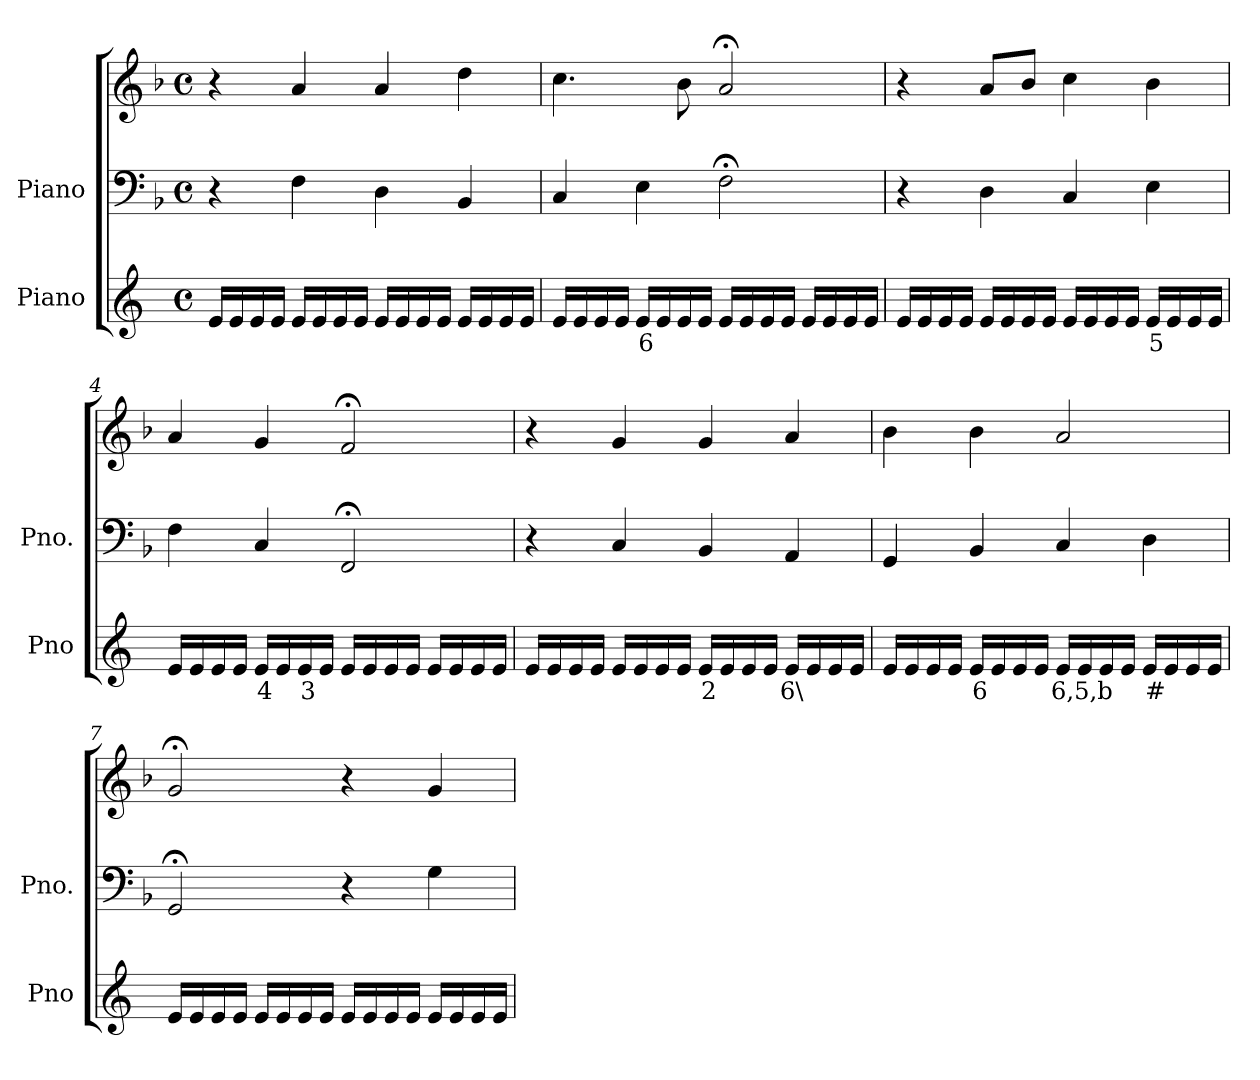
**kern	**text	**kern	**kern
*part2	*part2	*part1	*part1
*staff3	*staff3	*staff2	*staff1
*I"Piano	*	*I"Piano	*
*I'Pno	*	*I'Pno.	*
*clefG2	*	*clefF4	*clefG2
*k[]	*	*k[b-]	*k[b-]
*M4/4	*	*M4/4	*M4/4
*met(c)	*	*met(c)	*met(c)
=1	=1	=1	=1
16e/LL	.	4r	4r
16e/	.	.	.
16e/	.	.	.
16e/JJ	.	.	.
16e/LL	.	4F\	4a/
16e/	.	.	.
16e/	.	.	.
16e/JJ	.	.	.
16e/LL	.	4D\	4a/
16e/	.	.	.
16e/	.	.	.
16e/JJ	.	.	.
16e/LL	.	4BB-/	4dd\
16e/	.	.	.
16e/	.	.	.
16e/JJ	.	.	.
=2	=2	=2	=2
16e/LL	.	4C/	4.cc\
16e/	.	.	.
16e/	.	.	.
16e/JJ	.	.	.
!	!LO:LY:b	!	!
16e/LL	6	4E\	.
16e/	.	.	.
16e/	.	.	8b-\
16e/JJ	.	.	.
16e/LL	.	2F;<\	2a;</
16e/	.	.	.
16e/	.	.	.
16e/JJ	.	.	.
16e/LL	.	.	.
16e/	.	.	.
16e/	.	.	.
16e/JJ	.	.	.
=3	=3	=3	=3
16e/LL	.	4r	4r
16e/	.	.	.
16e/	.	.	.
16e/JJ	.	.	.
16e/LL	.	4D\	8a/L
16e/	.	.	.
16e/	.	.	8b-/J
16e/JJ	.	.	.
16e/LL	.	4C/	4cc\
16e/	.	.	.
16e/	.	.	.
16e/JJ	.	.	.
!	!LO:LY:b	!	!
16e/LL	5	4E\	4b-\
16e/	.	.	.
16e/	.	.	.
16e/JJ	.	.	.
=4	=4	=4	=4
16e/LL	.	4F\	4a/
16e/	.	.	.
16e/	.	.	.
16e/JJ	.	.	.
!	!LO:LY:b	!	!
16e/LL	4	4C/	4g/
16e/	.	.	.
!	!LO:LY:b	!	!
16e/	3	.	.
16e/JJ	.	.	.
16e/LL	.	2FF;</	2f;</
16e/	.	.	.
16e/	.	.	.
16e/JJ	.	.	.
16e/LL	.	.	.
16e/	.	.	.
16e/	.	.	.
16e/JJ	.	.	.
=5	=5	=5	=5
16e/LL	.	4r	4r
16e/	.	.	.
16e/	.	.	.
16e/JJ	.	.	.
16e/LL	.	4C/	4g/
16e/	.	.	.
16e/	.	.	.
16e/JJ	.	.	.
!	!LO:LY:b	!	!
16e/LL	2	4BB-/	4g/
16e/	.	.	.
16e/	.	.	.
16e/JJ	.	.	.
!	!LO:LY:b	!	!
16e/LL	6\	4AA/	4a/
16e/	.	.	.
16e/	.	.	.
16e/JJ	.	.	.
=6	=6	=6	=6
16e/LL	.	4GG/	4b-\
16e/	.	.	.
16e/	.	.	.
16e/JJ	.	.	.
!	!LO:LY:b	!	!
16e/LL	6	4BB-/	4b-\
16e/	.	.	.
16e/	.	.	.
16e/JJ	.	.	.
!	!LO:LY:b	!	!
16e/LL	6,5,b	4C/	2a/
16e/	.	.	.
16e/	.	.	.
16e/JJ	.	.	.
!	!LO:LY:b	!	!
16e/LL	#	4D\	.
16e/	.	.	.
16e/	.	.	.
16e/JJ	.	.	.
=7	=7	=7	=7
16e/LL	.	2GG;</	2g;</
16e/	.	.	.
16e/	.	.	.
16e/JJ	.	.	.
16e/LL	.	.	.
16e/	.	.	.
16e/	.	.	.
16e/JJ	.	.	.
16e/LL	.	4r	4r
16e/	.	.	.
16e/	.	.	.
16e/JJ	.	.	.
16e/LL	.	4G\	4g/
16e/	.	.	.
16e/	.	.	.
16e/JJ	.	.	.
=	=	=	=
*-	*-	*-	*-
